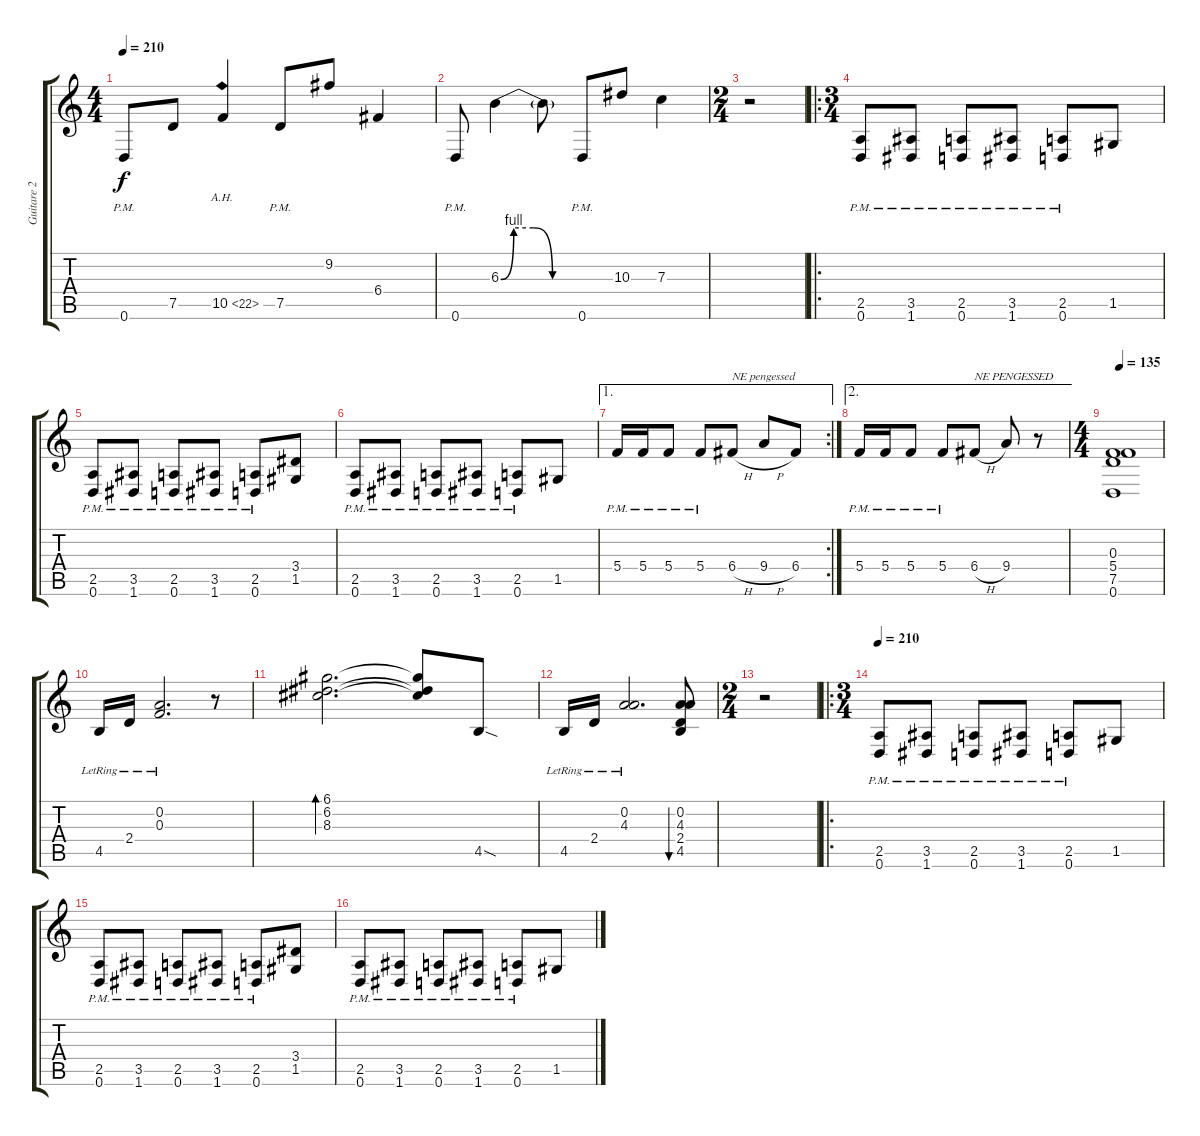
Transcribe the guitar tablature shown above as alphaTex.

\track ("Guitare 2" "Guitare 2") {instrument distortionguitar}
\staff {score tabs}
\tuning (D4 A3 F3 C3 G2 D2) {hide}
\ts (4 4)
\tempo 210
\clef g2
\ks c
0.6{pm}.8{dy f} 7.5.8 10.5{ah 12}.4 7.5{pm}.8 9.2.8 6.4.4 |
0.6{pm}.8 6.3{be (custom 0 0 10 4 25 4 40 0 60 0)}.4 6.3{t}.8 0.6{pm}.8 10.3.8 7.3.4 |
\ts (2 4)
r.2 |
\ro
\ts (3 4)
(2.5{pm} 0.6{pm}).8 (3.5{pm} 1.6{pm}).8 (2.5{pm} 0.6{pm}).8 (3.5{pm} 1.6{pm}).8 (2.5{pm} 0.6{pm}).8 1.5.8 |
(2.5{pm} 0.6{pm}).8 (3.5{pm} 1.6{pm}).8 (2.5{pm} 0.6{pm}).8 (3.5{pm} 1.6{pm}).8 (2.5{pm} 0.6{pm}).8 (3.4 1.5).8 |
(2.5{pm} 0.6{pm}).8 (3.5{pm} 1.6{pm}).8 (2.5{pm} 0.6{pm}).8 (3.5{pm} 1.6{pm}).8 (2.5{pm} 0.6{pm}).8 1.5.8 |
\ae 1
\rc 2
5.4{pm}.16 5.4{pm}.16 5.4{pm}.8 5.4{pm}.8 6.4{h}.8{txt "NE pengessed"} 9.4{h}.8 6.4.8 |
\ae 2
5.4{pm}.16 5.4{pm}.16 5.4{pm}.8 5.4{pm}.8 6.4{h}.8{txt "NE PENGESSED"} 9.4.8 r.8 |
\ts (4 4)
\tempo 135
(0.3 5.4 7.5 0.6).1 |
4.5{lr}.16 2.4{lr}.16 (0.2{lr} 0.3{lr}).2{d} r.8 |
(6.1 6.2 8.3).2{d bd 30} (6.1{t} 6.2{t} 8.3{t}).8 4.5{sod}.8 |
4.5{lr}.16 2.4{lr}.16 (0.2{lr} 4.3{lr}).2{d} (0.2 4.3 2.4 4.5).8{bu 30} |
\ts (2 4)
r.2 |
\ro
\ts (3 4)
\tempo 210
(2.5{pm} 0.6{pm}).8 (3.5{pm} 1.6{pm}).8 (2.5{pm} 0.6{pm}).8 (3.5{pm} 1.6{pm}).8 (2.5{pm} 0.6{pm}).8 1.5.8 |
(2.5{pm} 0.6{pm}).8 (3.5{pm} 1.6{pm}).8 (2.5{pm} 0.6{pm}).8 (3.5{pm} 1.6{pm}).8 (2.5{pm} 0.6{pm}).8 (3.4 1.5).8 |
(2.5{pm} 0.6{pm}).8 (3.5{pm} 1.6{pm}).8 (2.5{pm} 0.6{pm}).8 (3.5{pm} 1.6{pm}).8 (2.5{pm} 0.6{pm}).8 1.5.8
